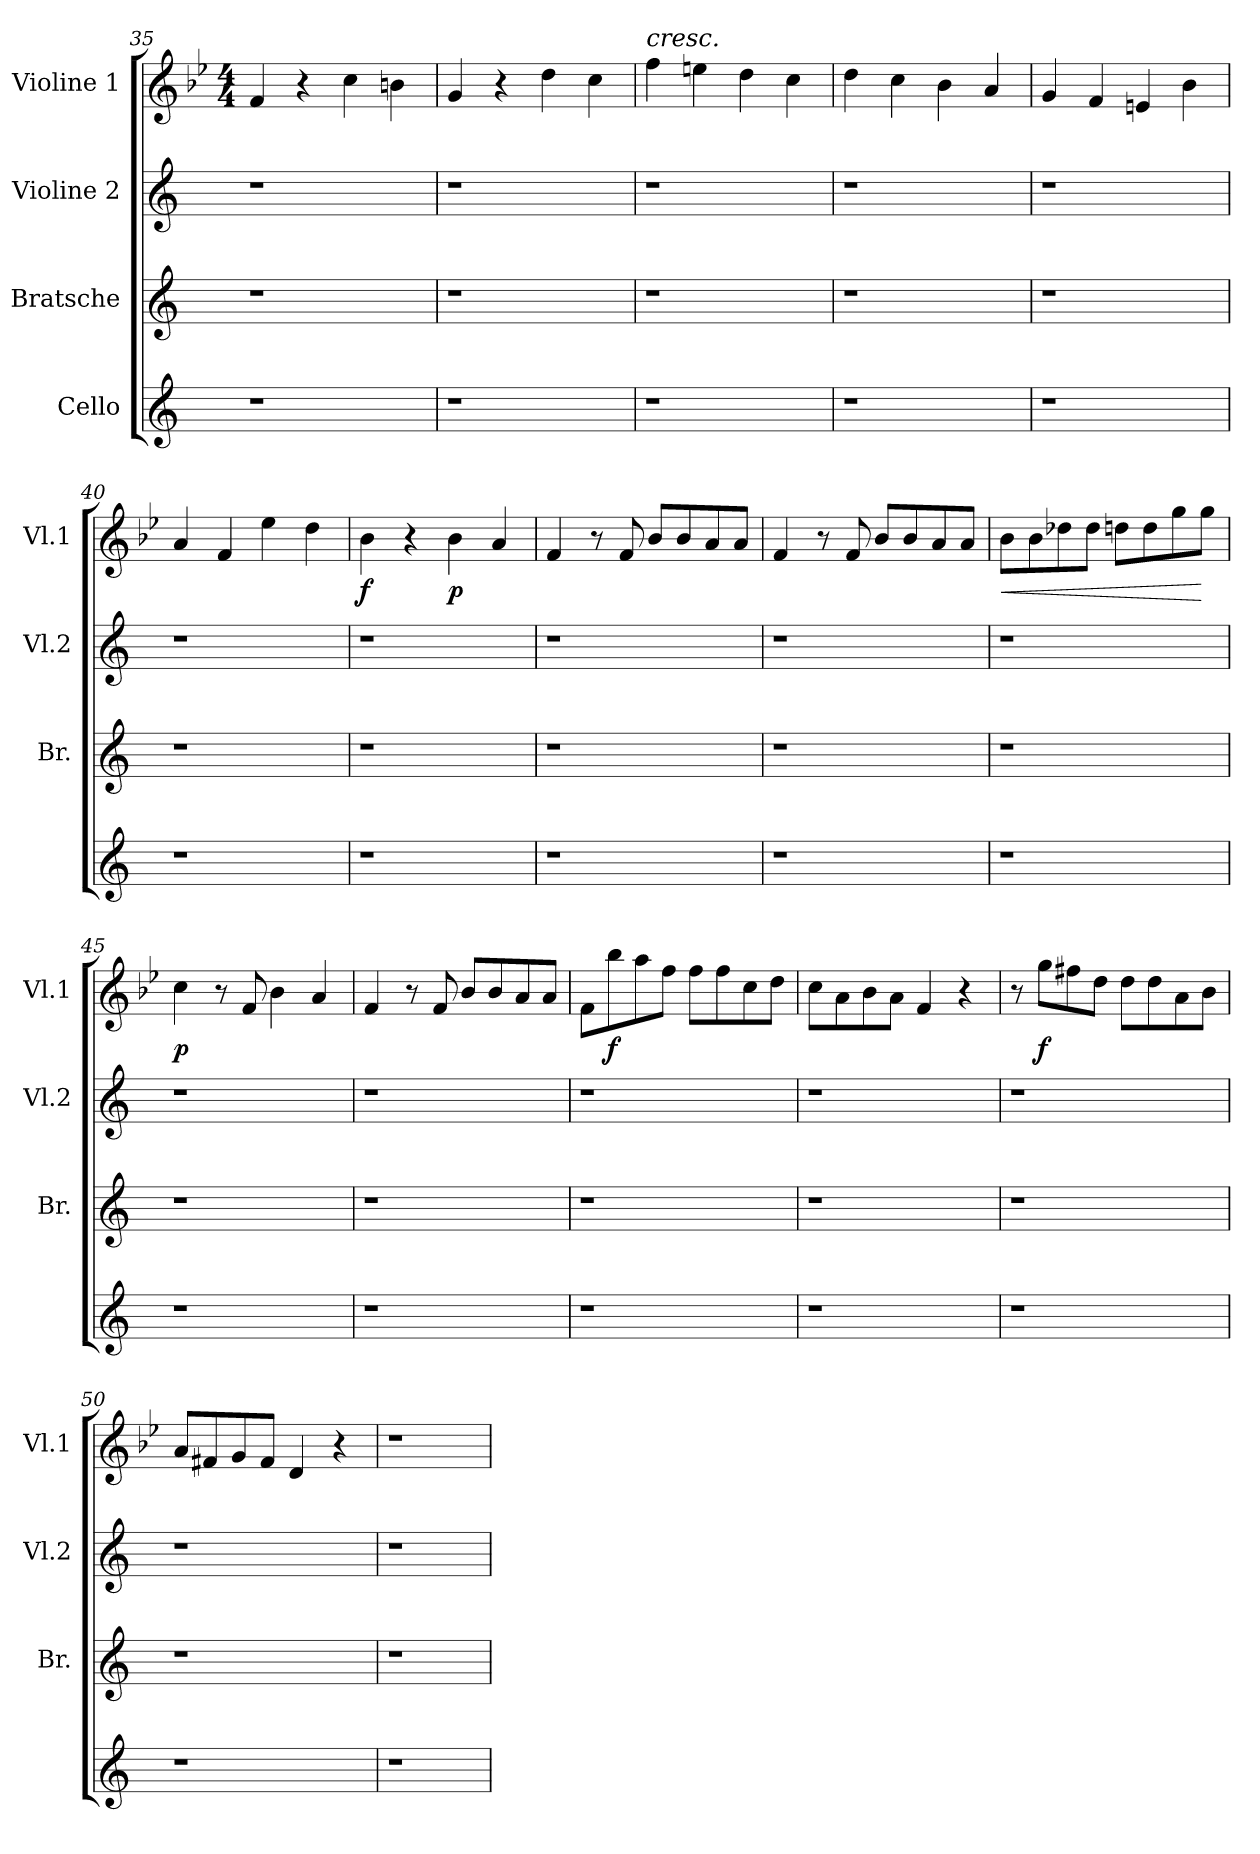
**kern	**kern	**kern	**kern	**dynam
*part4	*part3	*part2	*part1	*part1
*staff4	*staff3	*staff2	*staff1	*staff1
*I"Cello	*I"Bratsche	*I"Violine 2	*I"Violine 1	*
*	*I'Br.	*I'Vl.2	*I'Vl.1	*
*clefG2	*clefG2	*clefG2	*clefG2	*
*k[]	*k[]	*k[]	*k[b-e-]	*
*	*	*	*M4/4	*
=35	=35	=35	=35	=35
1r	1r	1r	4f/	.
.	.	.	4r	.
.	.	.	4cc\	.
.	.	.	4bn\	.
=36	=36	=36	=36	=36
1r	1r	1r	4g/	.
.	.	.	4r	.
.	.	.	4dd\	.
.	.	.	4cc\	.
=37	=37	=37	=37	=37
!	!	!	!LO:TX:a:i:t=cresc.	!
1r	1r	1r	4ff\	.
.	.	.	4een\	.
.	.	.	4dd\	.
.	.	.	4cc\	.
!!LO:LB:g=z
=38	=38	=38	=38	=38
1r	1r	1r	4dd\	.
.	.	.	4cc\	.
.	.	.	4b-\	.
.	.	.	4a/	.
=39	=39	=39	=39	=39
1r	1r	1r	4g/	.
.	.	.	4f/	.
.	.	.	4en/	.
.	.	.	4b-\	.
=40	=40	=40	=40	=40
1r	1r	1r	4a/	.
.	.	.	4f/	.
.	.	.	4ee-\	.
.	.	.	4dd\	.
=41	=41	=41	=41	=41
!	!	!	!	!LO:DY:b
1r	1r	1r	4b-\	f
.	.	.	4r	.
!	!	!	!	!LO:DY:b
.	.	.	4b-\	p
.	.	.	4a/	.
=42	=42	=42	=42	=42
1r	1r	1r	4f/	.
.	.	.	8r	.
.	.	.	8f/	.
.	.	.	8b-/L	.
.	.	.	8b-/	.
.	.	.	8a/	.
.	.	.	8a/J	.
!!LO:PB:g=z
=43	=43	=43	=43	=43
1r	1r	1r	4f/	.
.	.	.	8r	.
.	.	.	8f/	.
.	.	.	8b-/L	.
.	.	.	8b-/	.
.	.	.	8a/	.
.	.	.	8a/J	.
=44	=44	=44	=44	=44
!	!	!	!	!LO:HP:b
1r	1r	1r	8b-\L	<
.	.	.	8b-\	.
.	.	.	8dd-X\	.
.	.	.	8dd-\J	.
.	.	.	8ddn\L	.
.	.	.	8dd\	.
.	.	.	8gg\	.
.	.	.	8gg\J	[
=45	=45	=45	=45	=45
!	!	!	!	!LO:DY:b
1r	1r	1r	4cc\	p
.	.	.	8r	.
.	.	.	8f/	.
.	.	.	4b-\	.
.	.	.	4a/	.
!!LO:LB:g=z
=46	=46	=46	=46	=46
1r	1r	1r	4f/	.
.	.	.	8r	.
.	.	.	8f/	.
.	.	.	8b-/L	.
.	.	.	8b-/	.
.	.	.	8a/	.
.	.	.	8a/J	.
=47	=47	=47	=47	=47
1r	1r	1r	8f\L	.
!	!	!	!	!LO:DY:b
.	.	.	8bb-\	f
.	.	.	8aa\	.
.	.	.	8ff\J	.
.	.	.	8ff\L	.
.	.	.	8ff\	.
.	.	.	8cc\	.
.	.	.	8dd\J	.
!!LO:LB:g=z
=48	=48	=48	=48	=48
1r	1r	1r	8cc\L	.
.	.	.	8a\	.
.	.	.	8b-\	.
.	.	.	8a\J	.
.	.	.	4f/	.
.	.	.	4r	.
=49	=49	=49	=49	=49
1r	1r	1r	8r	.
!	!	!	!	!LO:DY:b
.	.	.	8gg\L	f
.	.	.	8ff#X\	.
.	.	.	8dd\J	.
.	.	.	8dd\L	.
.	.	.	8dd\	.
.	.	.	8a\	.
.	.	.	8b-\J	.
=50	=50	=50	=50	=50
1r	1r	1r	8a/L	.
.	.	.	8f#X/	.
.	.	.	8g/	.
.	.	.	8f#/J	.
.	.	.	4d/	.
.	.	.	4r	.
=51	=51	=51	=51	=51
1r	1r	1r	1r	.
=	=	=	=	=
*-	*-	*-	*-	*-
